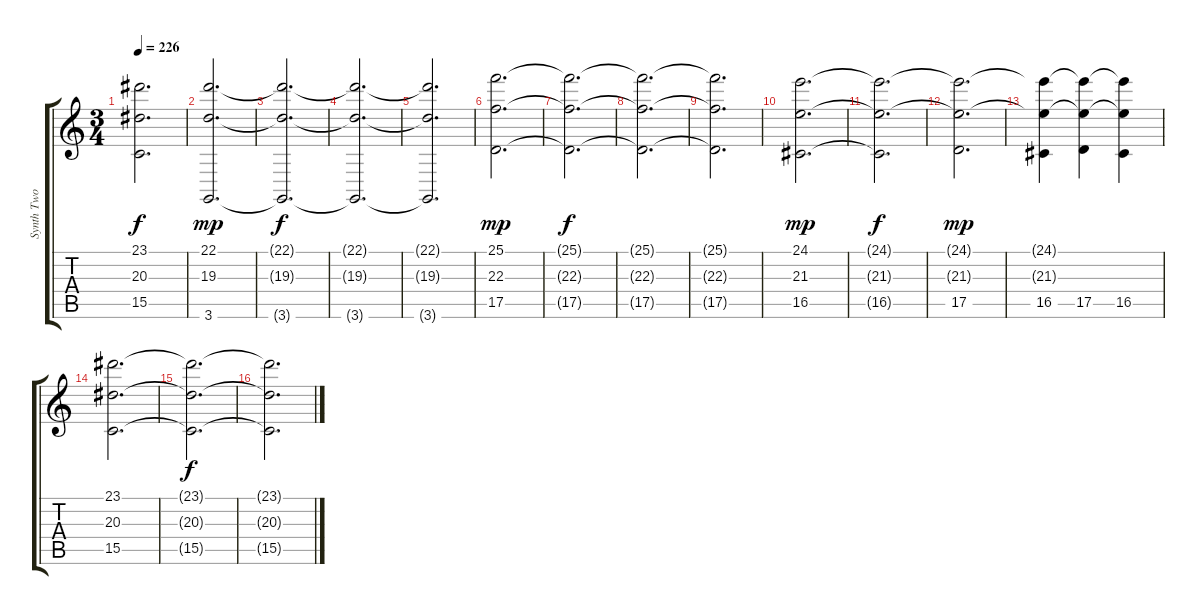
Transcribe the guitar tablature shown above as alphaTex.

\track ("Synth Two" "Synth Two") {instrument pad2warm}
\staff {score tabs}
\tuning (E4 B3 G3 D3 A2 E2) {hide}
\ts (3 4)
\tempo 226
\clef g2
\ks c
(23.1{t} 20.3{t} 15.5{t}).2{d dy f} |
(22.1 19.3 3.6).2{d dy mp} |
(22.1{t} 19.3{t} 3.6{t}).2{d dy f} |
(22.1{t} 19.3{t} 3.6{t}).2{d} |
(22.1{t} 19.3{t} 3.6{t}).2{d} |
(25.1 22.3 17.5).2{d dy mp} |
(25.1{t} 22.3{t} 17.5{t}).2{d dy f} |
(25.1{t} 22.3{t} 17.5{t}).2{d} |
(25.1{t} 22.3{t} 17.5{t}).2{d} |
(24.1 21.3 16.5).2{d dy mp} |
(24.1{t} 21.3{t} 16.5{t}).2{d dy f} |
(24.1{t} 21.3{t} 17.5).2{d dy mp} |
(24.1{t} 21.3{t} 16.5).4 (24.1{t} 21.3{t} 17.5).4 (24.1{t} 21.3{t} 16.5).4 |
(23.1 20.3 15.5).2{d} |
(23.1{t} 20.3{t} 15.5{t}).2{d dy f} |
(23.1{t} 20.3{t} 15.5{t}).2{d}
